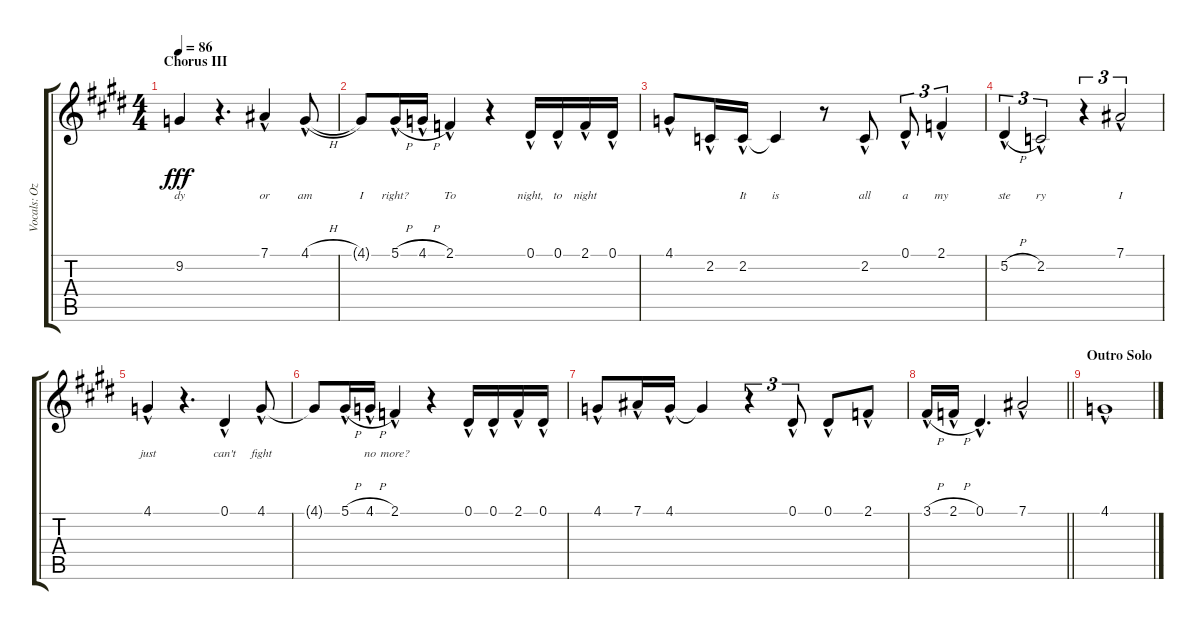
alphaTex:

\track ("Vocals: Ozzy" "Vocals: Oz") {instrument lead2sawtooth}
\staff {score tabs}
\tuning (Eb4 Bb3 Gb3 Db3 Ab2 Eb2) {hide}
\ts (4 4)
\section ("" "Chorus III")
\tempo 86
\clef g2
\ks c#minor
9.2{t}.4{lyrics (0 "dy") lyrics (1 "") lyrics (2 "") lyrics (3 "") lyrics (4 "") dy fff} r.4{d} 7.1{hac}.4{lyrics (0 "or") lyrics (1 "") lyrics (2 "") lyrics (3 "") lyrics (4 "")} 4.1{h hac}.8{lyrics (0 "am") lyrics (1 "") lyrics (2 "") lyrics (3 "") lyrics (4 "")} |
4.1{t}.8{lyrics (0 "I") lyrics (1 "") lyrics (2 "") lyrics (3 "") lyrics (4 "")} 5.1{h hac}.16{lyrics (0 "right?") lyrics (1 "") lyrics (2 "") lyrics (3 "") lyrics (4 "")} 4.1{h hac}.16{lyrics (0 "") lyrics (1 "") lyrics (2 "") lyrics (3 "") lyrics (4 "")} 2.1{hac}.4{lyrics (0 "To") lyrics (1 "") lyrics (2 "") lyrics (3 "") lyrics (4 "")} r.4 0.1{hac}.16{lyrics (0 "night,") lyrics (1 "") lyrics (2 "") lyrics (3 "") lyrics (4 "")} 0.1{hac}.16{lyrics (0 "to") lyrics (1 "") lyrics (2 "") lyrics (3 "") lyrics (4 "")} 2.1{hac}.16{lyrics (0 "night") lyrics (1 "") lyrics (2 "") lyrics (3 "") lyrics (4 "")} 0.1{hac}.16{lyrics (0 "") lyrics (1 "") lyrics (2 "") lyrics (3 "") lyrics (4 "")} |
4.1{hac}.8{lyrics (0 "") lyrics (1 "") lyrics (2 "") lyrics (3 "") lyrics (4 "")} 2.2{hac}.16{lyrics (0 "") lyrics (1 "") lyrics (2 "") lyrics (3 "") lyrics (4 "")} 2.2{hac}.16{lyrics (0 "It") lyrics (1 "") lyrics (2 "") lyrics (3 "") lyrics (4 "")} 2.2{t}.4{lyrics (0 "is") lyrics (1 "") lyrics (2 "") lyrics (3 "") lyrics (4 "")} r.8 2.2{hac}.8{lyrics (0 "all") lyrics (1 "") lyrics (2 "") lyrics (3 "") lyrics (4 "")} 0.1{hac}.8{tu (3 2) lyrics (0 "a") lyrics (1 "") lyrics (2 "") lyrics (3 "") lyrics (4 "")} 2.1{hac}.4{tu (3 2) lyrics (0 "my") lyrics (1 "") lyrics (2 "") lyrics (3 "") lyrics (4 "")} |
5.2{h hac}.4{tu (3 2) lyrics (0 "ste") lyrics (1 "") lyrics (2 "") lyrics (3 "") lyrics (4 "")} 2.2{hac}.2{tu (3 2) lyrics (0 "ry") lyrics (1 "") lyrics (2 "") lyrics (3 "") lyrics (4 "")} r.4{tu (3 2)} 7.1{hac}.2{tu (3 2) lyrics (0 "I") lyrics (1 "") lyrics (2 "") lyrics (3 "") lyrics (4 "")} |
4.1{hac}.4{lyrics (0 "just") lyrics (1 "") lyrics (2 "") lyrics (3 "") lyrics (4 "")} r.4{d} 0.1{hac}.4{lyrics (0 "can't") lyrics (1 "") lyrics (2 "") lyrics (3 "") lyrics (4 "")} 4.1{hac}.8{lyrics (0 "fight") lyrics (1 "") lyrics (2 "") lyrics (3 "") lyrics (4 "")} |
4.1{t}.8{lyrics (0 "") lyrics (1 "") lyrics (2 "") lyrics (3 "") lyrics (4 "")} 5.1{h hac}.16{lyrics (0 "") lyrics (1 "") lyrics (2 "") lyrics (3 "") lyrics (4 "")} 4.1{h hac}.16{lyrics (0 "no") lyrics (1 "") lyrics (2 "") lyrics (3 "") lyrics (4 "")} 2.1{hac}.4{lyrics (0 "more?") lyrics (1 "") lyrics (2 "") lyrics (3 "") lyrics (4 "")} r.4 0.1{hac}.16 0.1{hac}.16 2.1{hac}.16 0.1{hac}.16 |
4.1{hac}.8 7.1{hac}.16 4.1{hac}.16 4.1{t}.4 r.4{tu (3 2)} 0.1{hac}.8{tu (3 2)} 0.1{hac}.8 2.1{hac}.8 |
\barLineRight lightlight
3.1{h hac}.16 2.1{h hac}.16 0.1{hac}.4{d} 7.1{hac}.2 |
\section ("" "Outro Solo")
4.1{hac}.1
